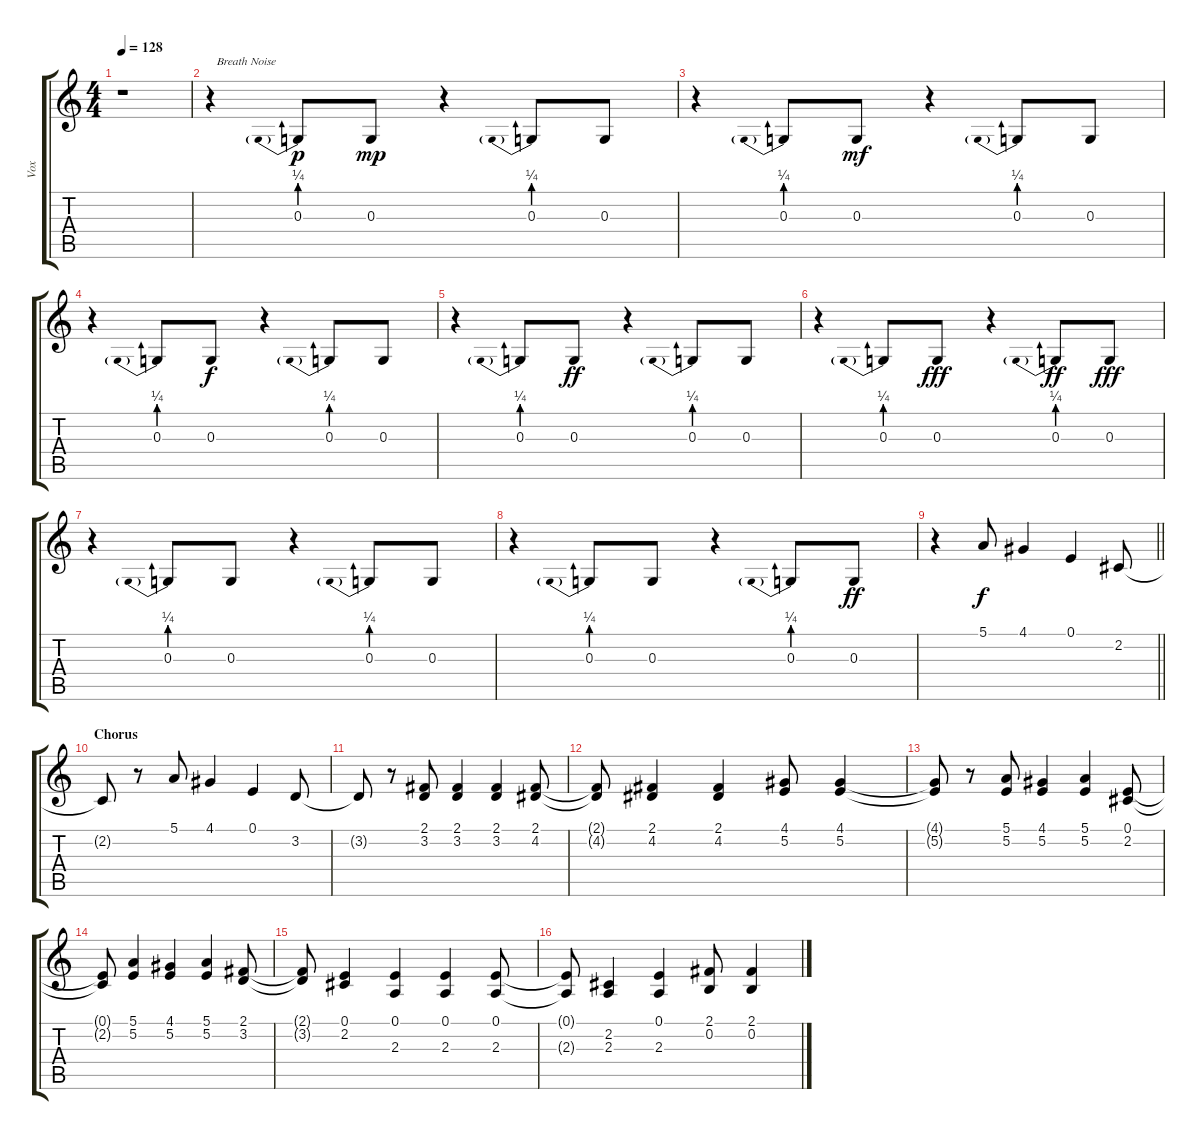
\track ("Vox" "Vox") {instrument tangoaccordion}
\staff {score tabs}
\tuning (E4 B3 G3 D3 A2 E2) {hide}
\ts (4 4)
\tempo 128
\clef g2
\ks c
r.1{dy ppp} |
r.4{txt "  Breath Noise" volume 16 instrument breathnoise} 0.3{be (prebend 0 1 60 1)}.8{dy p} 0.3.8{dy mp} r.4 0.3{be (prebend 0 1 60 1)}.8 0.3.8 |
r.4 0.3{be (prebend 0 1 60 1)}.8 0.3.8{dy mf} r.4 0.3{be (prebend 0 1 60 1)}.8 0.3.8 |
r.4 0.3{be (prebend 0 1 60 1)}.8 0.3.8{dy f} r.4 0.3{be (prebend 0 1 60 1)}.8 0.3.8 |
r.4 0.3{be (prebend 0 1 60 1)}.8 0.3.8{dy ff} r.4 0.3{be (prebend 0 1 60 1)}.8 0.3.8 |
r.4 0.3{be (prebend 0 1 60 1)}.8 0.3.8{dy fff} r.4 0.3{be (prebend 0 1 60 1)}.8{dy ff} 0.3.8{dy fff} |
r.4 0.3{be (prebend 0 1 60 1)}.8 0.3.8 r.4 0.3{be (prebend 0 1 60 1)}.8 0.3.8 |
r.4 0.3{be (prebend 0 1 60 1)}.8 0.3.8 r.4 0.3{be (prebend 0 1 60 1)}.8 0.3.8{dy ff} |
\barLineRight lightlight
r.4{instrument tangoaccordion} 5.1.8{dy f} 4.1.4 0.1.4 2.2.8 |
\section ("" "Chorus")
2.2{t}.8 r.8 5.1.8 4.1.4 0.1.4 3.2.8 |
3.2{t}.8 r.8 (2.1 3.2).8 (2.1 3.2).4 (2.1 3.2).4 (2.1 4.2).8 |
(2.1{t} 4.2{t}).8 (2.1 4.2).4 (2.1 4.2).4 (4.1 5.2).8 (4.1 5.2).4 |
(4.1{t} 5.2{t}).8 r.8 (5.1 5.2).8 (4.1 5.2).4 (5.1 5.2).4 (0.1 2.2).8 |
(0.1{t} 2.2{t}).8 (5.1 5.2).4 (4.1 5.2).4 (5.1 5.2).4 (2.1 3.2).8 |
(2.1{t} 3.2{t}).8 (0.1 2.2).4 (0.1 2.3).4 (0.1 2.3).4 (0.1 2.3).8 |
(0.1{t} 2.3{t}).8 (2.2 2.3).4 (0.1 2.3).4 (2.1 0.2).8 (2.1 0.2).4
